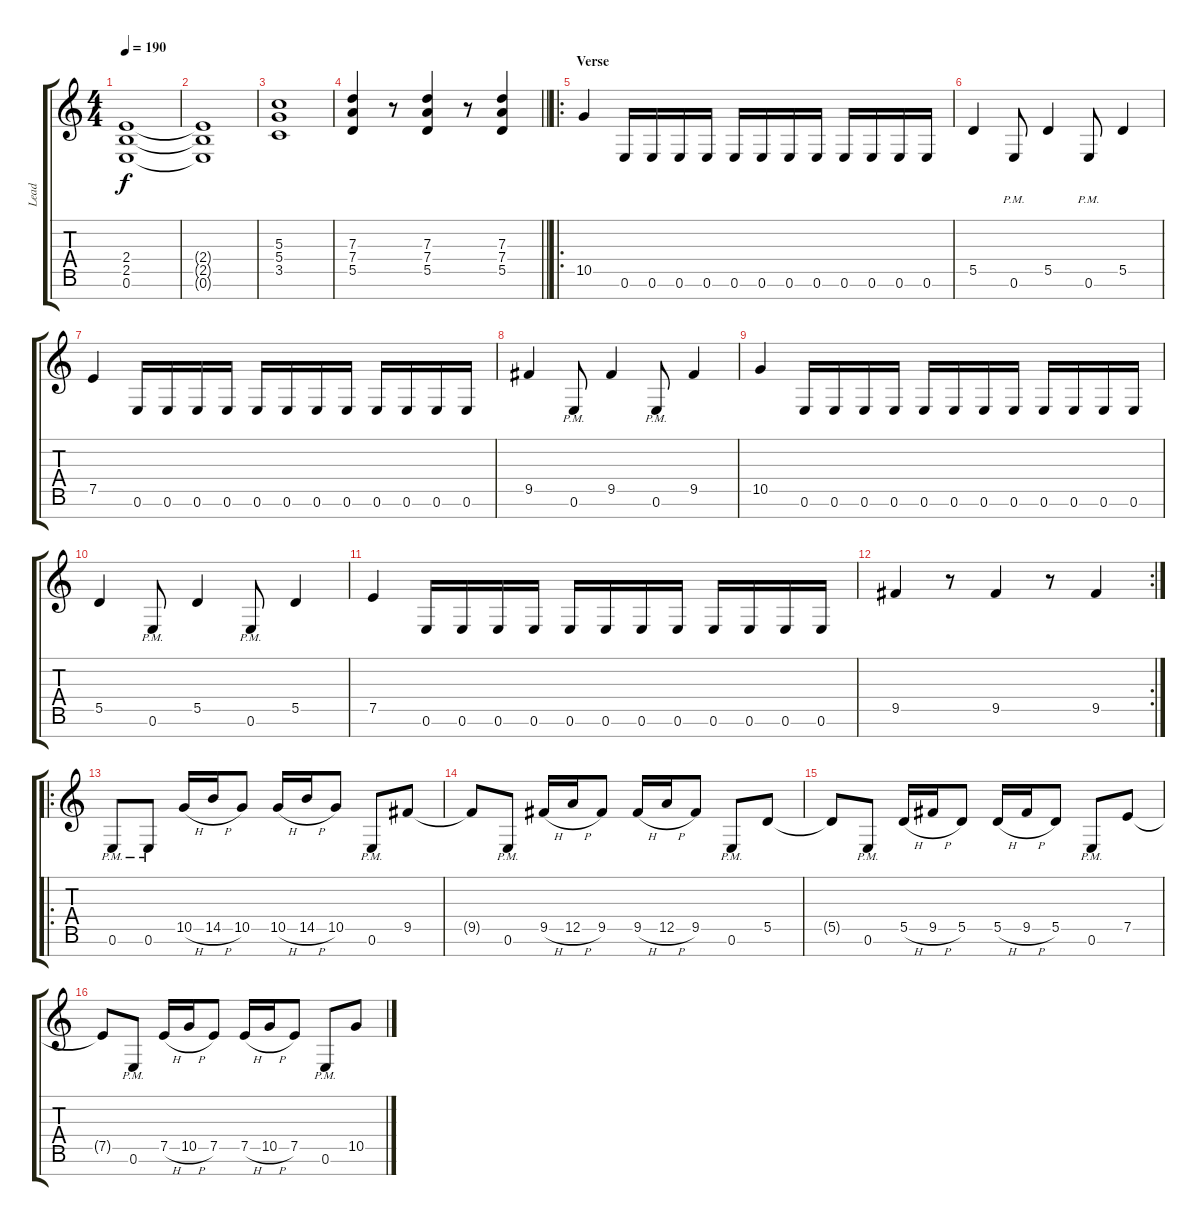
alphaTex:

\track ("Lead" "Lead") {instrument distortionguitar}
\staff {score tabs}
\tuning (E4 B3 G3 D3 A2 E2 B1) {hide}
\ts (4 4)
\tempo 190
\clef g2
\ks c
(2.4 2.5 0.6).1{dy f} |
(2.4{t} 2.5{t} 0.6{t}).1 |
(5.3 5.4 3.5).1 |
\barLineRight lightlight
(7.3 7.4 5.5).4 r.8 (7.3 7.4 5.5).4 r.8 (7.3 7.4 5.5).4 |
\ro
\section ("" "Verse")
10.5.4 0.6.16 0.6.16 0.6.16 0.6.16 0.6.16 0.6.16 0.6.16 0.6.16 0.6.16 0.6.16 0.6.16 0.6.16 |
5.5.4 0.6{pm}.8 5.5.4 0.6{pm}.8 5.5.4 |
7.5.4 0.6.16 0.6.16 0.6.16 0.6.16 0.6.16 0.6.16 0.6.16 0.6.16 0.6.16 0.6.16 0.6.16 0.6.16 |
9.5.4 0.6{pm}.8 9.5.4 0.6{pm}.8 9.5.4 |
10.5.4 0.6.16 0.6.16 0.6.16 0.6.16 0.6.16 0.6.16 0.6.16 0.6.16 0.6.16 0.6.16 0.6.16 0.6.16 |
5.5.4 0.6{pm}.8 5.5.4 0.6{pm}.8 5.5.4 |
7.5.4 0.6.16 0.6.16 0.6.16 0.6.16 0.6.16 0.6.16 0.6.16 0.6.16 0.6.16 0.6.16 0.6.16 0.6.16 |
\rc 2
9.5.4 r.8 9.5.4 r.8 9.5.4 |
\ro
0.6{pm}.8 0.6{pm}.8 10.5{h}.16 14.5{h}.16 10.5.8 10.5{h}.16 14.5{h}.16 10.5.8 0.6{pm}.8 9.5.8 |
9.5{t}.8 0.6{pm}.8 9.5{h}.16 12.5{h}.16 9.5.8 9.5{h}.16 12.5{h}.16 9.5.8 0.6{pm}.8 5.5.8 |
5.5{t}.8 0.6{pm}.8 5.5{h}.16 9.5{h}.16 5.5.8 5.5{h}.16 9.5{h}.16 5.5.8 0.6{pm}.8 7.5.8 |
7.5{t}.8 0.6{pm}.8 7.5{h}.16 10.5{h}.16 7.5.8 7.5{h}.16 10.5{h}.16 7.5.8 0.6{pm}.8 10.5.8
